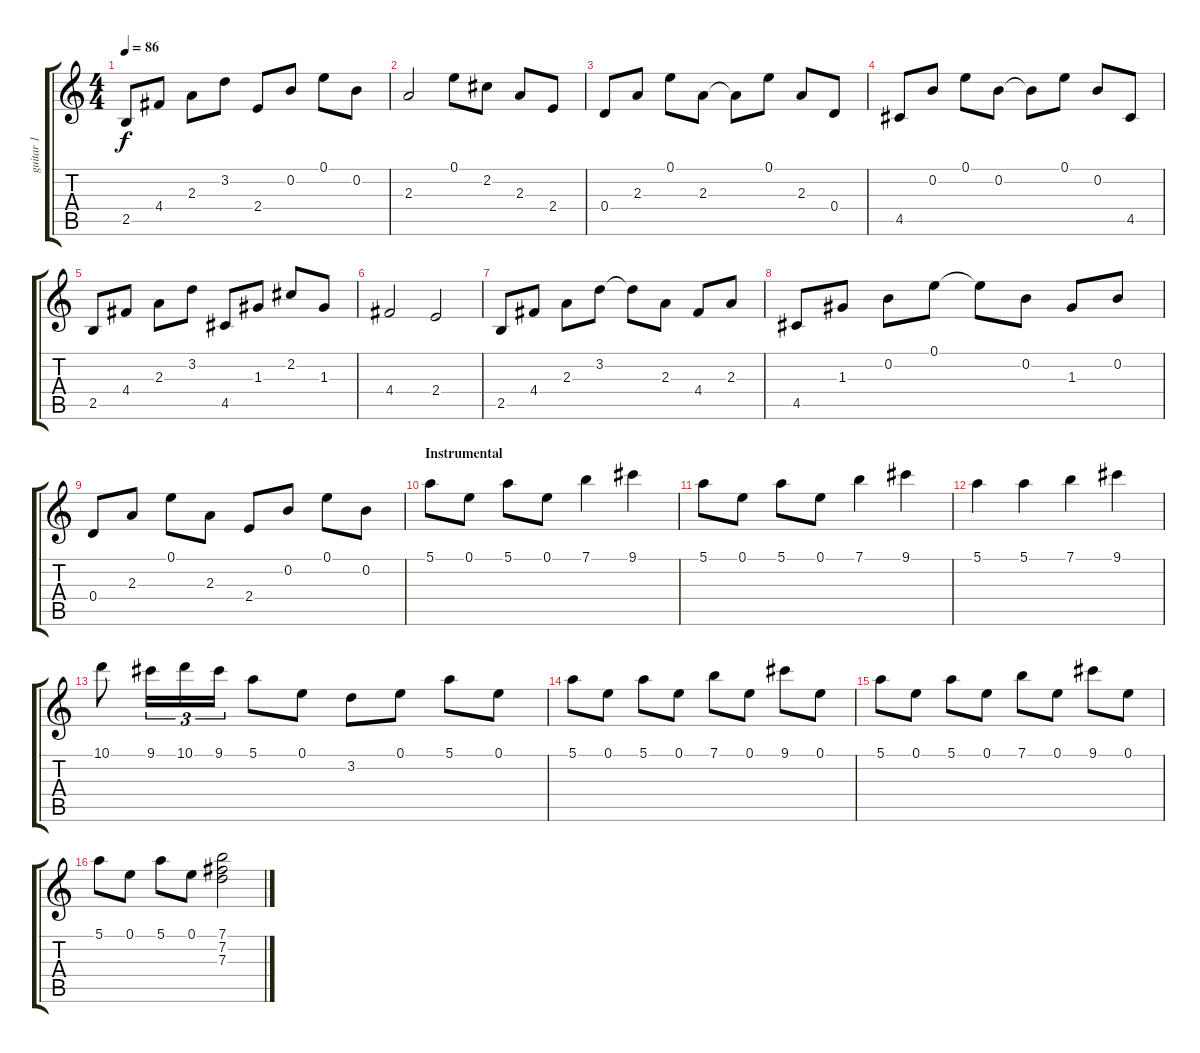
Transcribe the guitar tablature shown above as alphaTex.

\track ("guitar 1" "guitar 1") {instrument acousticguitarsteel}
\staff {score tabs}
\tuning (E4 B3 G3 D3 A2 E2) {hide}
\ts (4 4)
\tempo 86
\clef g2
\ks c
2.5.8{dy f} 4.4.8 2.3.8 3.2.8 2.4.8 0.2.8 0.1.8 0.2.8 |
\section ("" "")
2.3.2 0.1.8 2.2.8 2.3.8 2.4.8 |
0.4.8 2.3.8 0.1.8 2.3.8 2.3{t}.8 0.1.8 2.3.8 0.4.8 |
4.5.8 0.2.8 0.1.8 0.2.8 0.2{t}.8 0.1.8 0.2.8 4.5.8 |
2.5.8 4.4.8 2.3.8 3.2.8 4.5.8 1.3.8 2.2.8 1.3.8 |
4.4.2 2.4.2 |
2.5.8 4.4.8 2.3.8 3.2.8 3.2{t}.8 2.3.8 4.4.8 2.3.8 |
4.5.8 1.3.8 0.2.8 0.1.8 0.1{t}.8 0.2.8 1.3.8 0.2.8 |
0.4.8 2.3.8 0.1.8 2.3.8 2.4.8 0.2.8 0.1.8 0.2.8 |
\section ("" "Instrumental")
5.1.8 0.1.8 5.1.8 0.1.8 7.1.4 9.1.4 |
5.1.8 0.1.8 5.1.8 0.1.8 7.1.4 9.1.4 |
5.1.4 5.1.4 7.1.4 9.1.4 |
10.1.8 9.1.16{tu (3 2)} 10.1.16{tu (3 2)} 9.1.16{tu (3 2)} 5.1.8 0.1.8 3.2.8 0.1.8 5.1.8 0.1.8 |
5.1.8 0.1.8 5.1.8 0.1.8 7.1.8 0.1.8 9.1.8 0.1.8 |
\section ("" "")
5.1.8 0.1.8 5.1.8 0.1.8 7.1.8 0.1.8 9.1.8 0.1.8 |
5.1.8 0.1.8 5.1.8 0.1.8 (7.1 7.2 7.3).2
